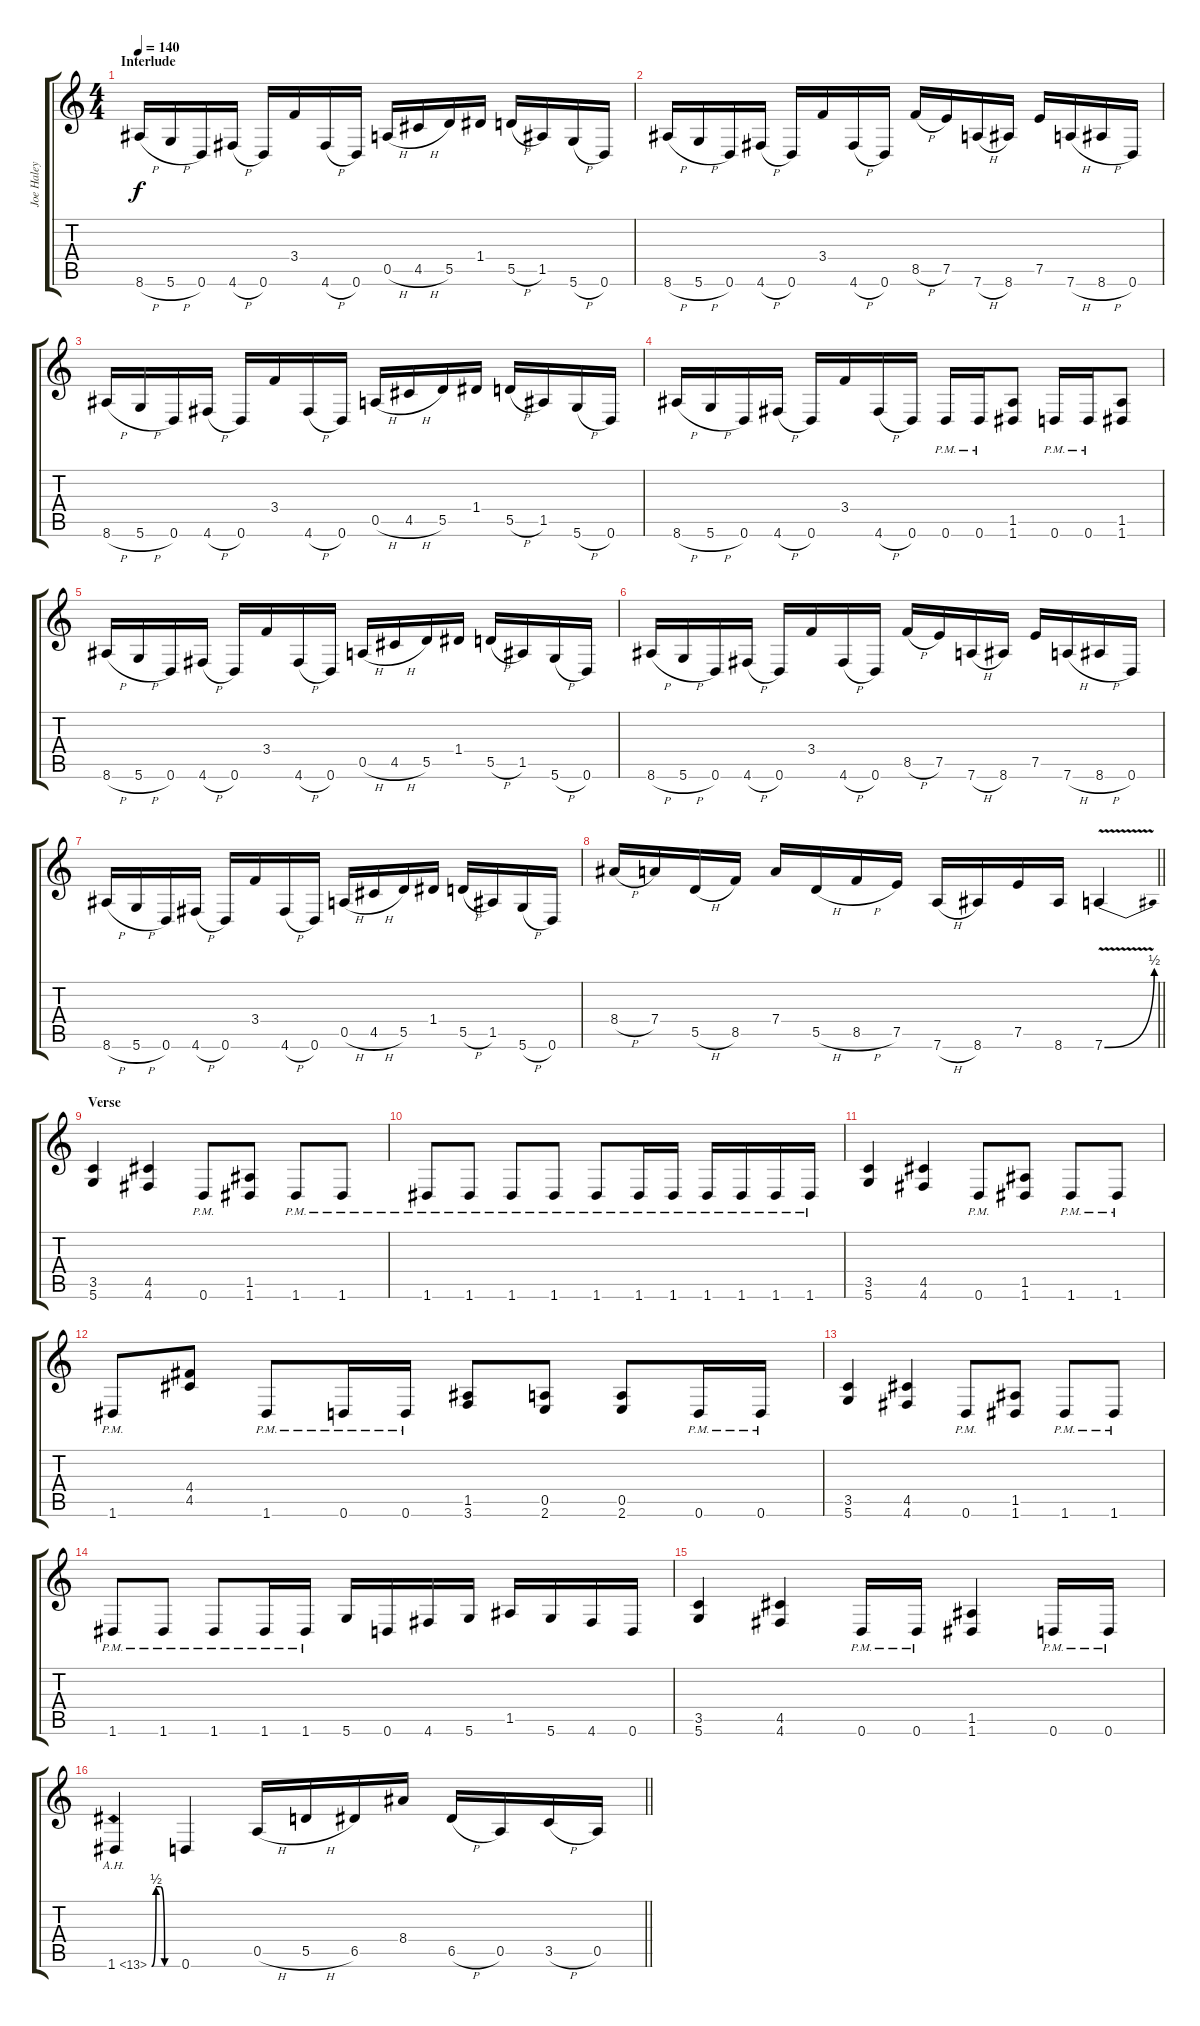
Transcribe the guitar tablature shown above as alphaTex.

\track ("Joe Haley" "Joe Haley") {instrument distortionguitar}
\staff {score tabs}
\tuning (E4 B3 G3 D3 A2 D2) {hide}
\ts (4 4)
\section ("" "Interlude")
\tempo 140
\clef g2
\ks c
8.6{h}.16{dy f} 5.6{h}.16 0.6.16 4.6{h}.16 0.6.16 3.4.16 4.6{h}.16 0.6.16 0.5{h}.16 4.5{h}.16 5.5.16 1.4.16 5.5{h}.16 1.5.16 5.6{h}.16 0.6.16 |
8.6{h}.16 5.6{h}.16 0.6.16 4.6{h}.16 0.6.16 3.4.16 4.6{h}.16 0.6.16 8.5{h}.16 7.5.16 7.6{h}.16 8.6.16 7.5.16 7.6{h}.16 8.6{h}.16 0.6.16 |
8.6{h}.16 5.6{h}.16 0.6.16 4.6{h}.16 0.6.16 3.4.16 4.6{h}.16 0.6.16 0.5{h}.16 4.5{h}.16 5.5.16 1.4.16 5.5{h}.16 1.5.16 5.6{h}.16 0.6.16 |
8.6{h}.16 5.6{h}.16 0.6.16 4.6{h}.16 0.6.16 3.4.16 4.6{h}.16 0.6.16 0.6{pm}.16 0.6{pm}.16 (1.5 1.6).8 0.6{pm}.16 0.6{pm}.16 (1.5 1.6).8 |
8.6{h}.16 5.6{h}.16 0.6.16 4.6{h}.16 0.6.16 3.4.16 4.6{h}.16 0.6.16 0.5{h}.16 4.5{h}.16 5.5.16 1.4.16 5.5{h}.16 1.5.16 5.6{h}.16 0.6.16 |
8.6{h}.16 5.6{h}.16 0.6.16 4.6{h}.16 0.6.16 3.4.16 4.6{h}.16 0.6.16 8.5{h}.16 7.5.16 7.6{h}.16 8.6.16 7.5.16 7.6{h}.16 8.6{h}.16 0.6.16 |
8.6{h}.16 5.6{h}.16 0.6.16 4.6{h}.16 0.6.16 3.4.16 4.6{h}.16 0.6.16 0.5{h}.16 4.5{h}.16 5.5.16 1.4.16 5.5{h}.16 1.5.16 5.6{h}.16 0.6.16 |
\barLineRight lightlight
8.4{h}.16 7.4.16 5.5{h}.16 8.5.16 7.4.16 5.5{h}.16 8.5{h}.16 7.5.16 7.6{h}.16 8.6.16 7.5.16 8.6.16 7.6{be (bend 0 0 60 2) v}.4 |
\section ("" "Verse")
(3.5 5.6).4 (4.5 4.6).4 0.6{pm}.8 (1.5 1.6).8 1.6{pm}.8 1.6{pm}.8 |
1.6{pm}.8 1.6{pm}.8 1.6{pm}.8 1.6{pm}.8 1.6{pm}.8 1.6{pm}.16 1.6{pm}.16 1.6{pm}.16 1.6{pm}.16 1.6{pm}.16 1.6{pm}.16 |
(3.5 5.6).4 (4.5 4.6).4 0.6{pm}.8 (1.5 1.6).8 1.6{pm}.8 1.6{pm}.8 |
1.6{pm}.8 (4.4 4.5).8 1.6{pm}.8 0.6{pm}.16 0.6{pm}.16 (1.5 3.6).8 (0.5 2.6).8 (0.5 2.6).8 0.6{pm}.16 0.6{pm}.16 |
(3.5 5.6).4 (4.5 4.6).4 0.6{pm}.8 (1.5 1.6).8 1.6{pm}.8 1.6{pm}.8 |
1.6{pm}.8 1.6{pm}.8 1.6{pm}.8 1.6{pm}.16 1.6{pm}.16 5.6.16 0.6.16 4.6.16 5.6.16 1.5.16 5.6.16 4.6.16 0.6.16 |
(3.5 5.6).4 (4.5 4.6).4 0.6{pm}.16 0.6{pm}.16 (1.5 1.6).4 0.6{pm}.16 0.6{pm}.16 |
\barLineRight lightlight
1.6{be (custom 0 0 10 2 20 2 30 0 60 0) ah 12}.4 0.6.4 0.5{h}.16 5.5{h}.16 6.5.16 8.4.16 6.5{h}.16 0.5.16 3.5{h}.16 0.5.16
